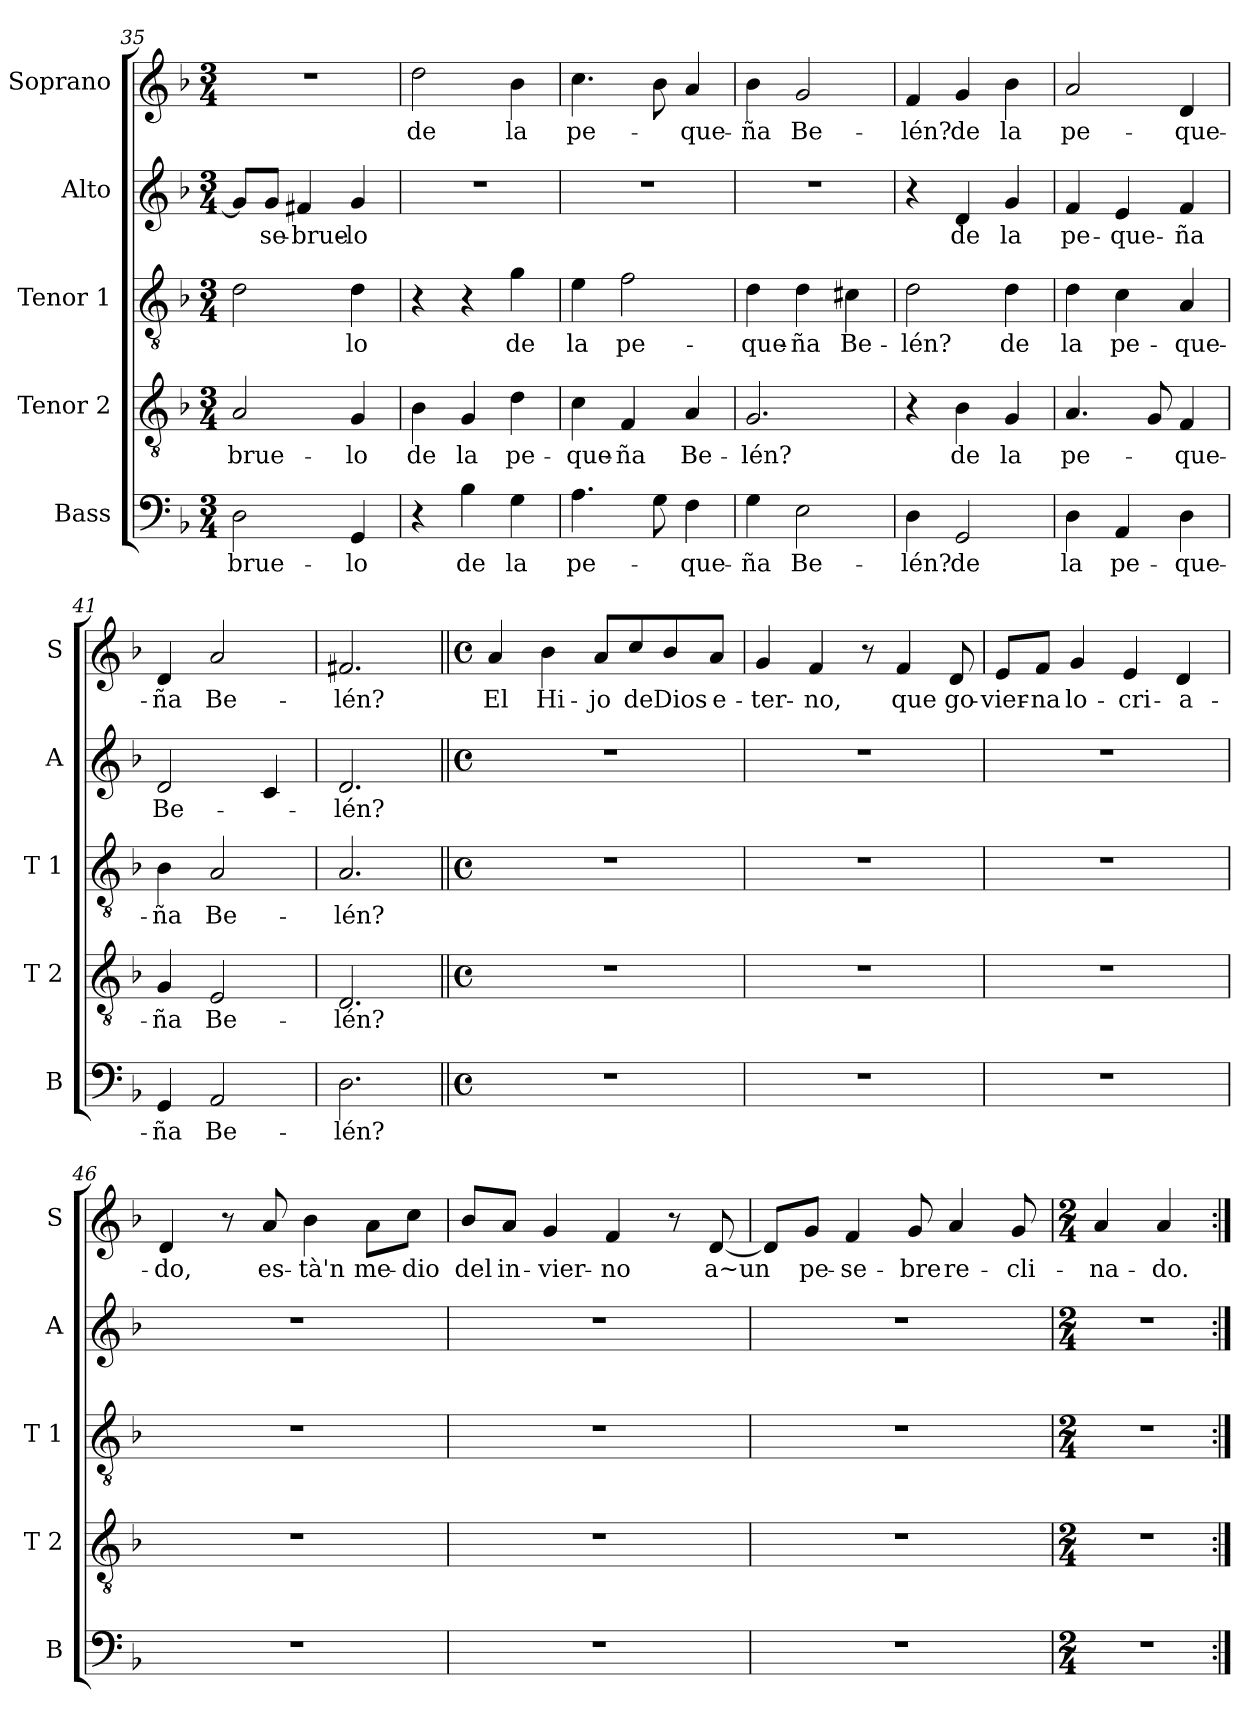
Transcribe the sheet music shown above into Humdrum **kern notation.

**kern	**text	**kern	**text	**kern	**text	**kern	**text	**kern	**text
*part5	*part5	*part4	*part4	*part3	*part3	*part2	*part2	*part1	*part1
*staff5	*staff5	*staff4	*staff4	*staff3	*staff3	*staff2	*staff2	*staff1	*staff1
*I"Bass	*	*I"Tenor 2	*	*I"Tenor 1	*	*I"Alto	*	*I"Soprano	*
*I'B	*	*I'T 2	*	*I'T 1	*	*I'A	*	*I'S	*
*clefF4	*	*clefGv2	*	*clefGv2	*	*clefG2	*	*clefG2	*
*k[b-]	*	*k[b-]	*	*k[b-]	*	*k[b-]	*	*k[b-]	*
*F:	*	*F:	*	*F:	*	*F:	*	*F:	*
*M3/4	*	*M3/4	*	*M3/4	*	*M3/4	*	*M3/4	*
=35	=35	=35	=35	=35	=35	=35	=35	=35	=35
!	!LO:LY:b	!	!LO:LY:b	!	!	!	!	!	!
2D\	-brue-	2A/	-brue-	2d\	.	8g/L]	.	2.r	.
!	!	!	!	!	!	!	!LO:LY:b	!	!
.	.	.	.	.	.	8g/J	-se-	.	.
!	!	!	!	!	!	!	!LO:LY:b	!	!
.	.	.	.	.	.	4f#X/	-brue-	.	.
!	!LO:LY:b	!	!LO:LY:b	!	!LO:LY:b	!	!LO:LY:b	!	!
4GG/	-lo	4G/	-lo	4d\	-lo	4g/	-lo	.	.
!!LO:LB:g=z
=36	=36	=36	=36	=36	=36	=36	=36	=36	=36
!	!	!	!LO:LY:b	!	!	!	!	!	!LO:LY:b
4r	.	4B-\	de	4r	.	2.r	.	2dd\	de
!	!LO:LY:b	!	!LO:LY:b	!	!	!	!	!	!
4B-\	de	4G/	la	4r	.	.	.	.	.
!	!LO:LY:b	!	!LO:LY:b	!	!LO:LY:b	!	!	!	!LO:LY:b
4G\	la	4d\	pe-	4g\	de	.	.	4b-\	la
=37	=37	=37	=37	=37	=37	=37	=37	=37	=37
!	!LO:LY:b	!	!LO:LY:b	!	!LO:LY:b	!	!	!	!LO:LY:b
4.A\	pe-	4c\	-que-	4e\	la	2.r	.	4.cc\	pe-
!	!	!	!LO:LY:b	!	!LO:LY:b	!	!	!	!
.	.	4F/	-ña	2f\	pe-	.	.	.	.
8G\	.	.	.	.	.	.	.	8b-\	.
!	!LO:LY:b	!	!LO:LY:b	!	!	!	!	!	!LO:LY:b
4F\	-que-	4A/	Be-	.	.	.	.	4a/	-que-
=38	=38	=38	=38	=38	=38	=38	=38	=38	=38
!	!LO:LY:b	!	!LO:LY:b	!	!LO:LY:b	!	!	!	!LO:LY:b
4G\	-ña	2.G/	-lén?	4d\	-que-	2.r	.	4b-\	-ña
!	!LO:LY:b	!	!	!	!LO:LY:b	!	!	!	!LO:LY:b
2E\	Be-	.	.	4d\	-ña	.	.	2g/	Be-
!	!	!	!	!	!LO:LY:b	!	!	!	!
.	.	.	.	4c#X\	Be-	.	.	.	.
=39	=39	=39	=39	=39	=39	=39	=39	=39	=39
!	!LO:LY:b	!	!	!	!LO:LY:b	!	!	!	!LO:LY:b
4D\	-lén?	4r	.	2d\	-lén?	4r	.	4f/	-lén?
!	!LO:LY:b	!	!LO:LY:b	!	!	!	!LO:LY:b	!	!LO:LY:b
2GG/	de	4B-\	de	.	.	4d/	de	4g/	de
!	!	!	!LO:LY:b	!	!LO:LY:b	!	!LO:LY:b	!	!LO:LY:b
.	.	4G/	la	4d\	de	4g/	la	4b-\	la
=40	=40	=40	=40	=40	=40	=40	=40	=40	=40
!	!LO:LY:b	!	!LO:LY:b	!	!LO:LY:b	!	!LO:LY:b	!	!LO:LY:b
4D\	la	4.A/	pe-	4d\	la	4f/	pe-	2a/	pe-
!	!LO:LY:b	!	!	!	!LO:LY:b	!	!LO:LY:b	!	!
4AA/	pe-	.	.	4c\	pe-	4e/	-que-	.	.
.	.	8G/	.	.	.	.	.	.	.
!	!LO:LY:b	!	!LO:LY:b	!	!LO:LY:b	!	!LO:LY:b	!	!LO:LY:b
4D\	-que-	4F/	-que-	4A/	-que-	4f/	-ña	4d/	-que-
=41	=41	=41	=41	=41	=41	=41	=41	=41	=41
!	!LO:LY:b	!	!LO:LY:b	!	!LO:LY:b	!	!LO:LY:b	!	!LO:LY:b
4GG/	-ña	4G/	-ña	4B-\	-ña	2d/	Be-	4d/	-ña
!	!LO:LY:b	!	!LO:LY:b	!	!LO:LY:b	!	!	!	!LO:LY:b
2AA/	Be-	2E/	Be-	2A/	Be-	.	.	2a/	Be-
.	.	.	.	.	.	4c/	.	.	.
=42	=42	=42	=42	=42	=42	=42	=42	=42	=42
!	!LO:LY:b	!	!LO:LY:b	!	!LO:LY:b	!	!LO:LY:b	!	!LO:LY:b
2.D\	-lén?	2.D/	-lén?	2.A/	-lén?	2.d/	-lén?	2.f#X/	-lén?
!!LO:LB:g=z
=43||	=43||	=43||	=43||	=43||	=43||	=43||	=43||	=43||	=43||
*M4/4	*	*M4/4	*	*M4/4	*	*M4/4	*	*M4/4	*
*met(c)	*	*met(c)	*	*met(c)	*	*met(c)	*	*met(c)	*
!	!	!	!	!	!	!	!	!	!LO:LY:b
1r	.	1r	.	1r	.	1r	.	4a/	El
!	!	!	!	!	!	!	!	!	!LO:LY:b
.	.	.	.	.	.	.	.	4b-\	Hi-
!	!	!	!	!	!	!	!	!	!LO:LY:b
.	.	.	.	.	.	.	.	8a/L	-jo
!	!	!	!	!	!	!	!	!	!LO:LY:b
.	.	.	.	.	.	.	.	8cc/	de
!	!	!	!	!	!	!	!	!	!LO:LY:b
.	.	.	.	.	.	.	.	8b-/	Dios
!	!	!	!	!	!	!	!	!	!LO:LY:b
.	.	.	.	.	.	.	.	8a/J	e-
=44	=44	=44	=44	=44	=44	=44	=44	=44	=44
!	!	!	!	!	!	!	!	!	!LO:LY:b
1r	.	1r	.	1r	.	1r	.	4g/	-ter-
!	!	!	!	!	!	!	!	!	!LO:LY:b
.	.	.	.	.	.	.	.	4f/	-no,
.	.	.	.	.	.	.	.	8r	.
!	!	!	!	!	!	!	!	!	!LO:LY:b
.	.	.	.	.	.	.	.	4f/	que
!	!	!	!	!	!	!	!	!	!LO:LY:b
.	.	.	.	.	.	.	.	8d/	go-
=45	=45	=45	=45	=45	=45	=45	=45	=45	=45
!	!	!	!	!	!	!	!	!	!LO:LY:b
1r	.	1r	.	1r	.	1r	.	8e/L	-vier-
!	!	!	!	!	!	!	!	!	!LO:LY:b
.	.	.	.	.	.	.	.	8f/J	-na
!	!	!	!	!	!	!	!	!	!LO:LY:b
.	.	.	.	.	.	.	.	4g/	lo-
!	!	!	!	!	!	!	!	!	!LO:LY:b
.	.	.	.	.	.	.	.	4e/	-cri-
!	!	!	!	!	!	!	!	!	!LO:LY:b
.	.	.	.	.	.	.	.	4d/	-a-
=46	=46	=46	=46	=46	=46	=46	=46	=46	=46
!	!	!	!	!	!	!	!	!	!LO:LY:b
1r	.	1r	.	1r	.	1r	.	4d/	-do,
.	.	.	.	.	.	.	.	8r	.
!	!	!	!	!	!	!	!	!	!LO:LY:b
.	.	.	.	.	.	.	.	8a/	es-
!	!	!	!	!	!	!	!	!	!LO:LY:b
.	.	.	.	.	.	.	.	4b-\	-tà'n
!	!	!	!	!	!	!	!	!	!LO:LY:b
.	.	.	.	.	.	.	.	8a\L	me-
!	!	!	!	!	!	!	!	!	!LO:LY:b
.	.	.	.	.	.	.	.	8cc\J	-dio
!!LO:LB:g=z
=47	=47	=47	=47	=47	=47	=47	=47	=47	=47
!	!	!	!	!	!	!	!	!	!LO:LY:b
1r	.	1r	.	1r	.	1r	.	8b-/L	del
!	!	!	!	!	!	!	!	!	!LO:LY:b
.	.	.	.	.	.	.	.	8a/J	in-
!	!	!	!	!	!	!	!	!	!LO:LY:b
.	.	.	.	.	.	.	.	4g/	-vier-
!	!	!	!	!	!	!	!	!	!LO:LY:b
.	.	.	.	.	.	.	.	4f/	-no
.	.	.	.	.	.	.	.	8r	.
!	!	!	!	!	!	!	!	!	!LO:LY:b
.	.	.	.	.	.	.	.	[8d/	a~un
=48	=48	=48	=48	=48	=48	=48	=48	=48	=48
1r	.	1r	.	1r	.	1r	.	8d/L]	.
!	!	!	!	!	!	!	!	!	!LO:LY:b
.	.	.	.	.	.	.	.	8g/J	pe-
!	!	!	!	!	!	!	!	!	!LO:LY:b
.	.	.	.	.	.	.	.	4f/	-se-
!	!	!	!	!	!	!	!	!	!LO:LY:b
.	.	.	.	.	.	.	.	8g/	-bre
!	!	!	!	!	!	!	!	!	!LO:LY:b
.	.	.	.	.	.	.	.	4a/	re-
!	!	!	!	!	!	!	!	!	!LO:LY:b
.	.	.	.	.	.	.	.	8g/	-cli-
=49	=49	=49	=49	=49	=49	=49	=49	=49	=49
*M2/4	*	*M2/4	*	*M2/4	*	*M2/4	*	*M2/4	*
!	!	!	!	!	!	!	!	!	!LO:LY:b
2r	.	2r	.	2r	.	2r	.	4a/	-na-
!	!	!	!	!	!	!	!	!	!LO:LY:b
.	.	.	.	.	.	.	.	4a/	-do.
=:|!	=:|!	=:|!	=:|!	=:|!	=:|!	=:|!	=:|!	=:|!	=:|!
*-	*-	*-	*-	*-	*-	*-	*-	*-	*-
